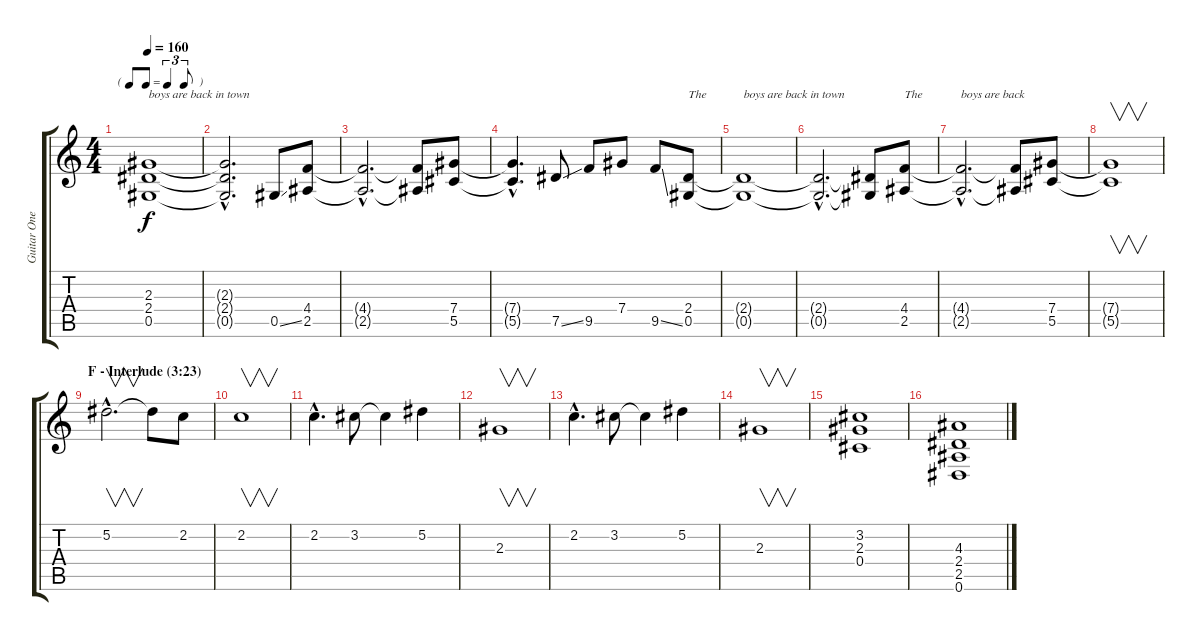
\track ("Guitar One" "Guitar One") {instrument distortionguitar}
\staff {score tabs}
\tuning (Eb4 Bb3 Gb3 Db3 Ab2 Eb2) {hide}
\ts (4 4)
\tf triplet8th
\tempo 160
\clef g2
\ks c
(2.3{t} 2.4{t} 0.5{t}).1{txt "boys are back in town" dy f} |
(2.3{hac t} 2.4{hac t} 0.5{hac t}).2{d} 0.5{ss}.8 (4.4 2.5).8 |
(4.4{hac t} 2.5{hac t}).2{d} (4.4{t} 2.5{t}).8 (7.4 5.5).8 |
(7.4{hac t} 5.5{hac t}).4{d} 7.5{ss}.8 9.5.8 7.4.8 9.5{ss}.8 (2.4 0.5).8{txt "The"} |
(2.4{t} 0.5{t}).1{txt "boys are back in town"} |
(2.4{hac t} 0.5{hac t}).2{d} (2.4{t} 0.5{t}).8 (4.4 2.5).8{txt "The"} |
(4.4{hac t} 2.5{hac t}).2{d txt "boys are back"} (4.4{t} 2.5{t}).8 (7.4 5.5).8 |
(7.4{t} 5.5{t}).1{v} |
\section ("" "F - Interlude (3:23)")
5.2{hac}.2{v d} 5.2{t}.8 2.2.8 |
2.2.1{v} |
2.2{hac}.4{d} 3.2.8 3.2{t}.4 5.2.4 |
2.3.1{v} |
2.2{hac}.4{d} 3.2.8 3.2{t}.4 5.2.4 |
2.3.1{v} |
(3.2 2.3 0.4).1 |
(4.3 2.4 2.5 0.6).1
